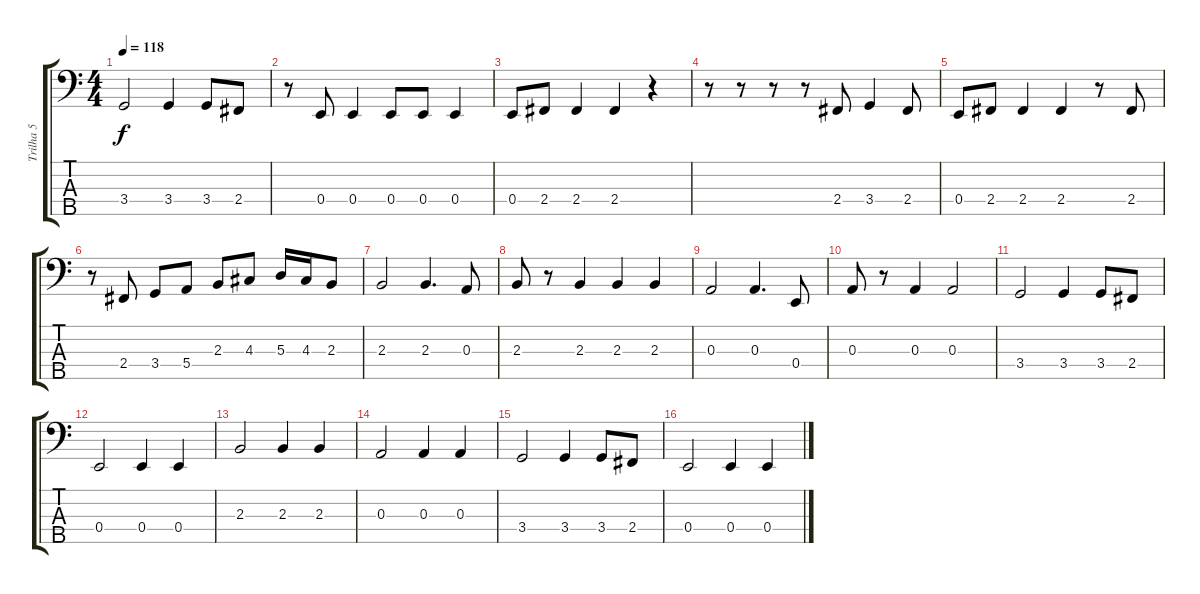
\track ("Trilha 5" "Trilha 5") {instrument electricbassfinger}
\staff {score tabs}
\tuning (G2 D2 A1 E1 B0) {hide}
\ts (4 4)
\tempo 118
\clef f4
\ks c
3.4.2{dy f} 3.4.4 3.4.8 2.4.8 |
r.8 0.4.8 0.4.4 0.4.8 0.4.8 0.4.4 |
0.4.8 2.4.8 2.4.4 2.4.4 r.4 |
r.8 r.8 r.8 r.8 2.4.8 3.4.4 2.4.8 |
0.4.8 2.4.8 2.4.4 2.4.4 r.8 2.4.8 |
r.8 2.4.8 3.4.8 5.4.8 2.3.8 4.3.8 5.3.16 4.3.16 2.3.8 |
2.3.2 2.3.4{d} 0.3.8 |
2.3.8 r.8 2.3.4 2.3.4 2.3.4 |
0.3.2 0.3.4{d} 0.4.8 |
0.3.8 r.8 0.3.4 0.3.2 |
3.4.2 3.4.4 3.4.8 2.4.8 |
0.4.2 0.4.4 0.4.4 |
2.3.2 2.3.4 2.3.4 |
0.3.2 0.3.4 0.3.4 |
3.4.2 3.4.4 3.4.8 2.4.8 |
0.4.2 0.4.4 0.4.4
